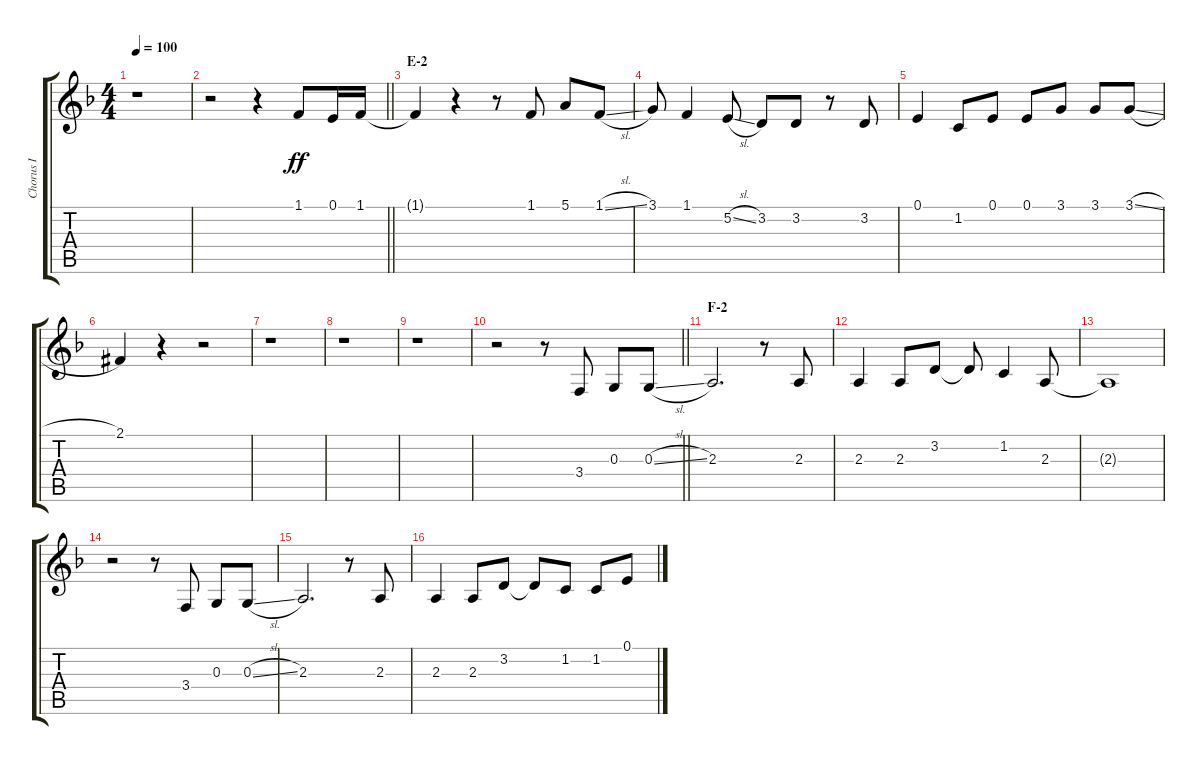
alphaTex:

\track ("Chorus I" "Chorus I") {instrument voiceoohs}
\staff {score tabs}
\tuning (E4 B3 G3 D3 A2 E2) {hide}
\ts (4 4)
\tempo 100
\clef g2
\ks f
r.1{dy ff} |
\barLineRight lightlight
r.2 r.4 1.1.8 0.1.16 1.1.16 |
\section ("" "E-2")
1.1{t}.4 r.4 r.8 1.1.8 5.1.8 1.1{sl}.8 |
3.1.8 1.1.4 5.2{sl}.8 3.2.8 3.2.8 r.8 3.2.8 |
0.1.4 1.2.8 0.1.8 0.1.8 3.1.8 3.1.8 3.1{sl}.8 |
2.1{acc #}.4 r.4 r.2 |
r.1 |
r.1 |
r.1 |
\barLineRight lightlight
r.2 r.8 3.4.8 0.3.8 0.3{sl}.8 |
\section ("" "F-2")
2.3.2{d} r.8 2.3.8 |
2.3.4 2.3.8 3.2.8 3.2{t}.8 1.2.4 2.3.8 |
2.3{t}.1 |
r.2 r.8 3.4.8 0.3.8 0.3{sl}.8 |
2.3.2{d} r.8 2.3.8 |
2.3.4 2.3.8 3.2.8 3.2{t}.8 1.2.8 1.2.8 0.1.8
